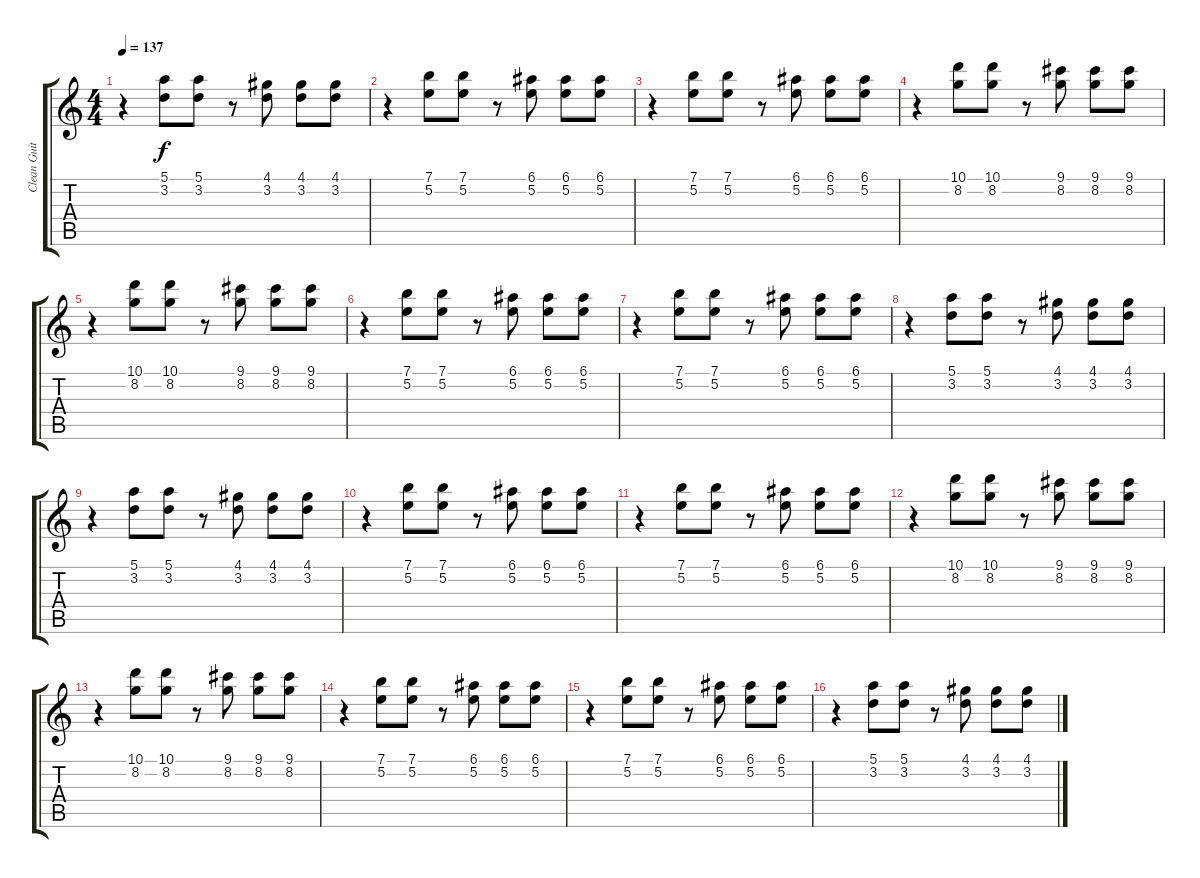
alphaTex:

\track ("Clean Guitar" "Clean Guit") {instrument electricguitarclean}
\staff {score tabs}
\tuning (E4 B3 G3 D3 A2 E2) {hide}
\ts (4 4)
\tempo 137
\clef g2
\ks c
r.4{dy f} (5.1 3.2).8 (5.1 3.2).8 r.8 (4.1 3.2).8 (4.1 3.2).8 (4.1 3.2).8 |
r.4 (7.1 5.2).8 (7.1 5.2).8 r.8 (6.1 5.2).8 (6.1 5.2).8 (6.1 5.2).8 |
r.4 (7.1 5.2).8 (7.1 5.2).8 r.8 (6.1 5.2).8 (6.1 5.2).8 (6.1 5.2).8 |
r.4 (10.1 8.2).8 (10.1 8.2).8 r.8 (9.1 8.2).8 (9.1 8.2).8 (9.1 8.2).8 |
r.4 (10.1 8.2).8 (10.1 8.2).8 r.8 (9.1 8.2).8 (9.1 8.2).8 (9.1 8.2).8 |
r.4 (7.1 5.2).8 (7.1 5.2).8 r.8 (6.1 5.2).8 (6.1 5.2).8 (6.1 5.2).8 |
r.4 (7.1 5.2).8 (7.1 5.2).8 r.8 (6.1 5.2).8 (6.1 5.2).8 (6.1 5.2).8 |
r.4 (5.1 3.2).8 (5.1 3.2).8 r.8 (4.1 3.2).8 (4.1 3.2).8 (4.1 3.2).8 |
r.4 (5.1 3.2).8 (5.1 3.2).8 r.8 (4.1 3.2).8 (4.1 3.2).8 (4.1 3.2).8 |
r.4 (7.1 5.2).8 (7.1 5.2).8 r.8 (6.1 5.2).8 (6.1 5.2).8 (6.1 5.2).8 |
r.4 (7.1 5.2).8 (7.1 5.2).8 r.8 (6.1 5.2).8 (6.1 5.2).8 (6.1 5.2).8 |
r.4 (10.1 8.2).8 (10.1 8.2).8 r.8 (9.1 8.2).8 (9.1 8.2).8 (9.1 8.2).8 |
r.4 (10.1 8.2).8 (10.1 8.2).8 r.8 (9.1 8.2).8 (9.1 8.2).8 (9.1 8.2).8 |
r.4 (7.1 5.2).8 (7.1 5.2).8 r.8 (6.1 5.2).8 (6.1 5.2).8 (6.1 5.2).8 |
r.4 (7.1 5.2).8 (7.1 5.2).8 r.8 (6.1 5.2).8 (6.1 5.2).8 (6.1 5.2).8 |
r.4 (5.1 3.2).8 (5.1 3.2).8 r.8 (4.1 3.2).8 (4.1 3.2).8 (4.1 3.2).8
